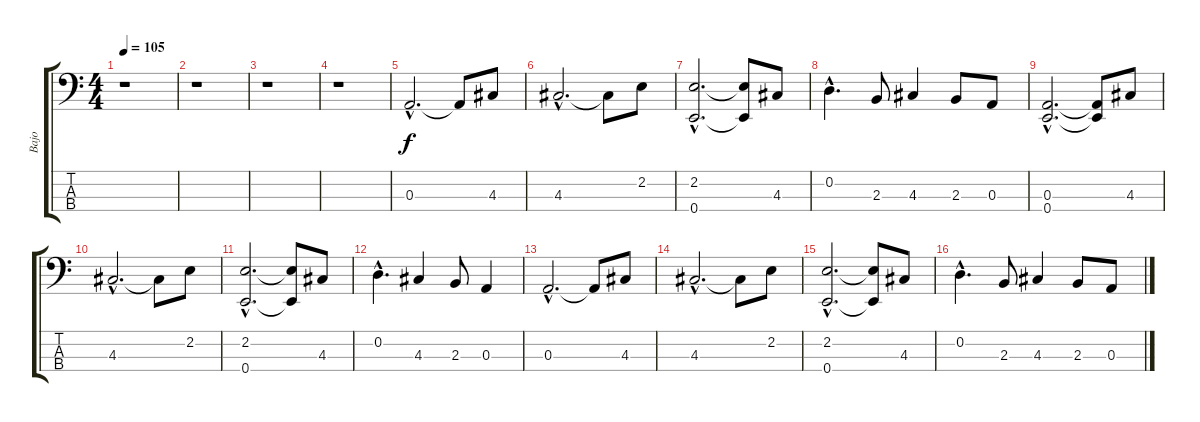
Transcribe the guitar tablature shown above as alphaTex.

\track ("Bajo" "Bajo") {instrument electricbasspick}
\staff {score tabs}
\tuning (G2 D2 A1 E1) {hide}
\ts (4 4)
\tempo 105
\clef f4
\ks c
r.1{dy f} |
r.1 |
r.1 |
r.1 |
0.3{hac}.2{d} 0.3{t}.8 4.3.8 |
4.3{hac}.2{d} 4.3{t}.8 2.2.8 |
(2.2{hac} 0.4{hac}).2{d} (2.2{t} 0.4{t}).8 4.3.8 |
0.2{hac}.4{d} 2.3.8 4.3.4 2.3.8 0.3.8 |
(0.3{hac} 0.4{hac}).2{d} (0.3{t} 0.4{t}).8 4.3.8 |
4.3{hac}.2{d} 4.3{t}.8 2.2.8 |
(2.2{hac} 0.4{hac}).2{d} (2.2{t} 0.4{t}).8 4.3.8 |
0.2{hac}.4{d} 4.3.4 2.3.8 0.3.4 |
0.3{hac}.2{d} 0.3{t}.8 4.3.8 |
4.3{hac}.2{d} 4.3{t}.8 2.2.8 |
(2.2{hac} 0.4{hac}).2{d} (2.2{t} 0.4{t}).8 4.3.8 |
0.2{hac}.4{d} 2.3.8 4.3.4 2.3.8 0.3.8
